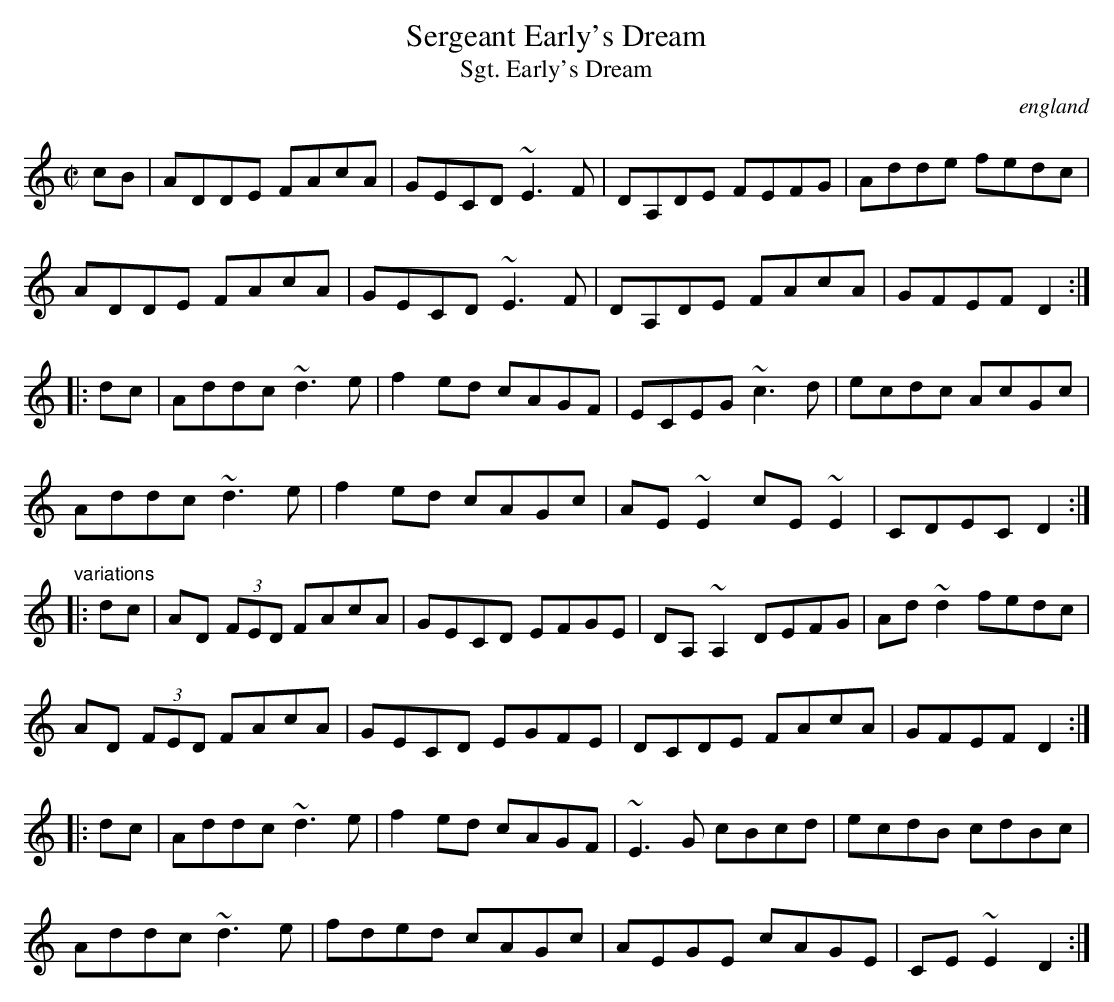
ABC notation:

X:1
T:Sergeant Early's Dream
T:Sgt. Early's Dream
O:england
M:C|
K:Ddor
cB|ADDE FAcA|GECD ~E3F|DA,DE FEFG|Adde fedc|
ADDE FAcA|GECD ~E3F|DA,DE FAcA|GFEF D2:|
|:dc|Addc ~d3e|f2ed cAGF|ECEG ~c3d|ecdc AcGc|
Addc ~d3e|f2ed cAGc|AE~E2 cE~E2|CDEC D2:|
"variations"
|:dc|AD (3FED FAcA|GECD EFGE|DA,~A,2 DEFG|Ad~d2 fedc|
AD (3FED FAcA|GECD EGFE|DCDE FAcA|GFEF D2:|
|:dc|Addc ~d3e|f2ed cAGF|~E3G cBcd|ecdB cdBc|
Addc ~d3e|fded cAGc|AEGE cAGE|CE~E2 D2:|
